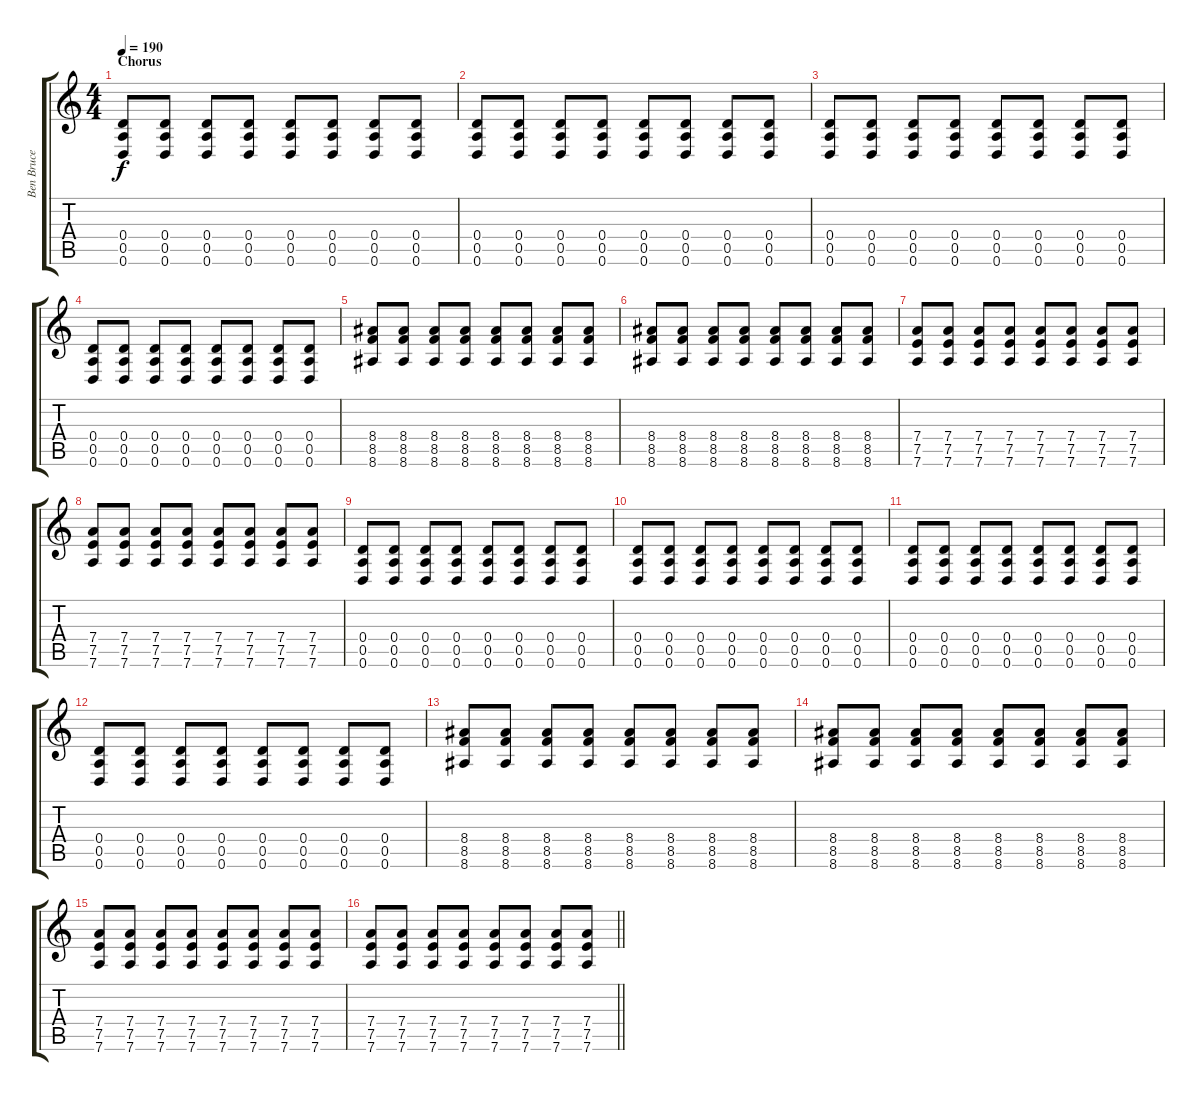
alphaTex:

\track ("Ben Bruce" "Ben Bruce") {instrument distortionguitar}
\staff {score tabs}
\tuning (E4 B3 G3 D3 A2 D2) {hide}
\ts (4 4)
\section ("" "Chorus")
\tempo 190
\clef g2
\ks c
(0.4 0.5 0.6).8{dy f} (0.4 0.5 0.6).8 (0.4 0.5 0.6).8 (0.4 0.5 0.6).8 (0.4 0.5 0.6).8 (0.4 0.5 0.6).8 (0.4 0.5 0.6).8 (0.4 0.5 0.6).8 |
(0.4 0.5 0.6).8 (0.4 0.5 0.6).8 (0.4 0.5 0.6).8 (0.4 0.5 0.6).8 (0.4 0.5 0.6).8 (0.4 0.5 0.6).8 (0.4 0.5 0.6).8 (0.4 0.5 0.6).8 |
(0.4 0.5 0.6).8 (0.4 0.5 0.6).8 (0.4 0.5 0.6).8 (0.4 0.5 0.6).8 (0.4 0.5 0.6).8 (0.4 0.5 0.6).8 (0.4 0.5 0.6).8 (0.4 0.5 0.6).8 |
(0.4 0.5 0.6).8 (0.4 0.5 0.6).8 (0.4 0.5 0.6).8 (0.4 0.5 0.6).8 (0.4 0.5 0.6).8 (0.4 0.5 0.6).8 (0.4 0.5 0.6).8 (0.4 0.5 0.6).8 |
(8.4 8.5 8.6).8 (8.4 8.5 8.6).8 (8.4 8.5 8.6).8 (8.4 8.5 8.6).8 (8.4 8.5 8.6).8 (8.4 8.5 8.6).8 (8.4 8.5 8.6).8 (8.4 8.5 8.6).8 |
(8.4 8.5 8.6).8 (8.4 8.5 8.6).8 (8.4 8.5 8.6).8 (8.4 8.5 8.6).8 (8.4 8.5 8.6).8 (8.4 8.5 8.6).8 (8.4 8.5 8.6).8 (8.4 8.5 8.6).8 |
(7.4 7.5 7.6).8 (7.4 7.5 7.6).8 (7.4 7.5 7.6).8 (7.4 7.5 7.6).8 (7.4 7.5 7.6).8 (7.4 7.5 7.6).8 (7.4 7.5 7.6).8 (7.4 7.5 7.6).8 |
(7.4 7.5 7.6).8 (7.4 7.5 7.6).8 (7.4 7.5 7.6).8 (7.4 7.5 7.6).8 (7.4 7.5 7.6).8 (7.4 7.5 7.6).8 (7.4 7.5 7.6).8 (7.4 7.5 7.6).8 |
(0.4 0.5 0.6).8 (0.4 0.5 0.6).8 (0.4 0.5 0.6).8 (0.4 0.5 0.6).8 (0.4 0.5 0.6).8 (0.4 0.5 0.6).8 (0.4 0.5 0.6).8 (0.4 0.5 0.6).8 |
(0.4 0.5 0.6).8 (0.4 0.5 0.6).8 (0.4 0.5 0.6).8 (0.4 0.5 0.6).8 (0.4 0.5 0.6).8 (0.4 0.5 0.6).8 (0.4 0.5 0.6).8 (0.4 0.5 0.6).8 |
(0.4 0.5 0.6).8 (0.4 0.5 0.6).8 (0.4 0.5 0.6).8 (0.4 0.5 0.6).8 (0.4 0.5 0.6).8 (0.4 0.5 0.6).8 (0.4 0.5 0.6).8 (0.4 0.5 0.6).8 |
(0.4 0.5 0.6).8 (0.4 0.5 0.6).8 (0.4 0.5 0.6).8 (0.4 0.5 0.6).8 (0.4 0.5 0.6).8 (0.4 0.5 0.6).8 (0.4 0.5 0.6).8 (0.4 0.5 0.6).8 |
(8.4 8.5 8.6).8 (8.4 8.5 8.6).8 (8.4 8.5 8.6).8 (8.4 8.5 8.6).8 (8.4 8.5 8.6).8 (8.4 8.5 8.6).8 (8.4 8.5 8.6).8 (8.4 8.5 8.6).8 |
(8.4 8.5 8.6).8 (8.4 8.5 8.6).8 (8.4 8.5 8.6).8 (8.4 8.5 8.6).8 (8.4 8.5 8.6).8 (8.4 8.5 8.6).8 (8.4 8.5 8.6).8 (8.4 8.5 8.6).8 |
(7.4 7.5 7.6).8 (7.4 7.5 7.6).8 (7.4 7.5 7.6).8 (7.4 7.5 7.6).8 (7.4 7.5 7.6).8 (7.4 7.5 7.6).8 (7.4 7.5 7.6).8 (7.4 7.5 7.6).8 |
\barLineRight lightlight
(7.4 7.5 7.6).8 (7.4 7.5 7.6).8 (7.4 7.5 7.6).8 (7.4 7.5 7.6).8 (7.4 7.5 7.6).8 (7.4 7.5 7.6).8 (7.4 7.5 7.6).8 (7.4 7.5 7.6).8
